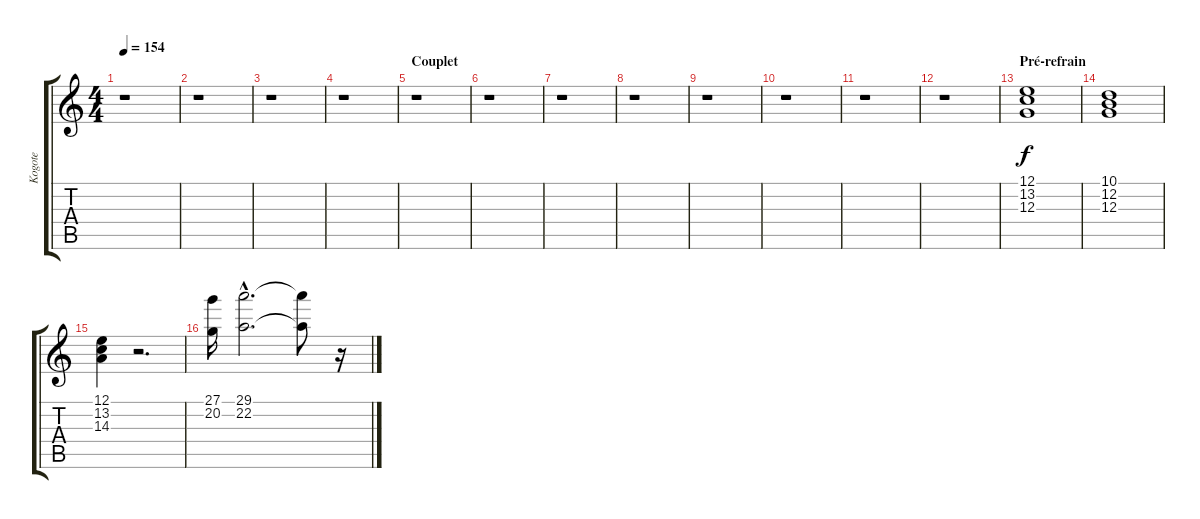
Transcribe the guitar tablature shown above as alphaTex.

\track ("Kogote" "Kogote") {instrument drawbarorgan}
\staff {score tabs}
\tuning (E4 B3 G3 D3 A2 E2) {hide}
\ts (4 4)
\tempo 154
\clef g2
\ks c
r.1{dy f} |
r.1 |
r.1 |
r.1 |
\section ("" "Couplet")
r.1 |
r.1 |
r.1 |
r.1 |
r.1 |
r.1 |
r.1 |
r.1 |
\section ("" "Pré-refrain")
(12.1 13.2 12.3).1 |
(10.1 12.2 12.3).1 |
(12.1 13.2 14.3).4 r.2{d} |
(27.1 20.2).16 (29.1{hac} 22.2{hac}).2{d} (29.1{t} 22.2{t}).8 r.16
